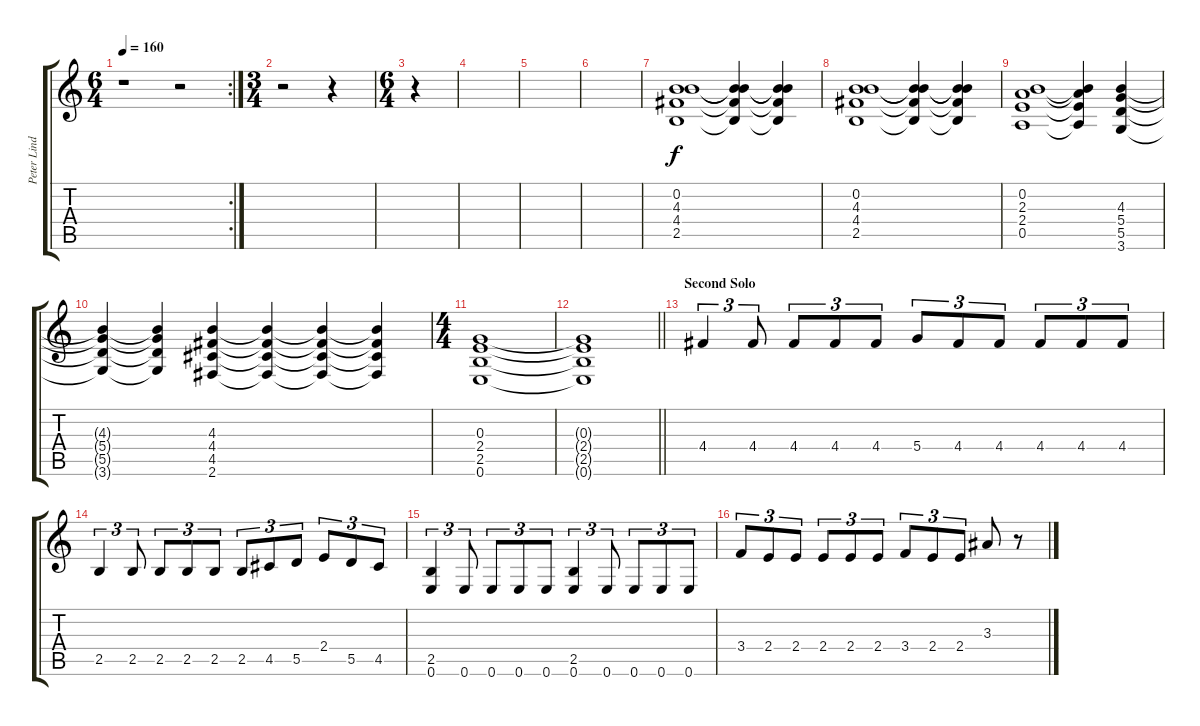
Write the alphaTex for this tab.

\track ("Peter Lindgren" "Peter Lind") {instrument distortionguitar}
\staff {score tabs}
\tuning (E4 B3 G3 D3 A2 E2) {hide}
\rc 2
\ts (6 4)
\tempo 160
\clef g2
\ks c
r.1{dy f} r.2 |
\ts (3 4)
r.2 r.4 |
\ts (6 4)
r.4{volume 0} |
|
|
|
(0.2 4.3 4.4 2.5).1{volume 11} (0.2{t} 4.3{t} 4.4{t} 2.5{t}).4 (0.2{t} 4.3{t} 4.4{t} 2.5{t}).4{volume 0} |
(0.2 4.3 4.4 2.5).1{volume 10} (0.2{t} 4.3{t} 4.4{t} 2.5{t}).4 (0.2{t} 4.3{t} 4.4{t} 2.5{t}).4{volume 0} |
(0.2 2.3 2.4 0.5).1{volume 15} (0.2{t} 2.3{t} 2.4{t} 0.5{t}).4{volume 0} (4.3 5.4 5.5 3.6).4{volume 16} |
(4.3{t} 5.4{t} 5.5{t} 3.6{t}).4 (4.3{t} 5.4{t} 5.5{t} 3.6{t}).4{volume 0} (4.3 4.4 4.5 2.6).4{volume 15} (4.3{t} 4.4{t} 4.5{t} 2.6{t}).4 (4.3{t} 4.4{t} 4.5{t} 2.6{t}).4{volume 0} (4.3{t} 4.4{t} 4.5{t} 2.6{t}).4 |
\ts (4 4)
(0.3 2.4 2.5 0.6).1{volume 15} |
\barLineRight lightlight
(0.3{t} 2.4{t} 2.5{t} 0.6{t}).1 |
\section ("" "Second Solo")
4.4.4{tu (3 2)} 4.4.8{tu (3 2)} 4.4.8{tu (3 2)} 4.4.8{tu (3 2)} 4.4.8{tu (3 2)} 5.4.8{tu (3 2)} 4.4.8{tu (3 2)} 4.4.8{tu (3 2)} 4.4.8{tu (3 2)} 4.4.8{tu (3 2)} 4.4.8{tu (3 2)} |
2.5.4{tu (3 2)} 2.5.8{tu (3 2)} 2.5.8{tu (3 2)} 2.5.8{tu (3 2)} 2.5.8{tu (3 2)} 2.5.8{tu (3 2)} 4.5.8{tu (3 2)} 5.5.8{tu (3 2)} 2.4.8{tu (3 2)} 5.5.8{tu (3 2)} 4.5.8{tu (3 2)} |
(2.5 0.6).4{tu (3 2)} 0.6.8{tu (3 2)} 0.6.8{tu (3 2)} 0.6.8{tu (3 2)} 0.6.8{tu (3 2)} (2.5 0.6).4{tu (3 2)} 0.6.8{tu (3 2)} 0.6.8{tu (3 2)} 0.6.8{tu (3 2)} 0.6.8{tu (3 2)} |
3.4.8{tu (3 2)} 2.4.8{tu (3 2)} 2.4.8{tu (3 2)} 2.4.8{tu (3 2)} 2.4.8{tu (3 2)} 2.4.8{tu (3 2)} 3.4.8{tu (3 2)} 2.4.8{tu (3 2)} 2.4.8{tu (3 2)} 3.3.8 r.8
